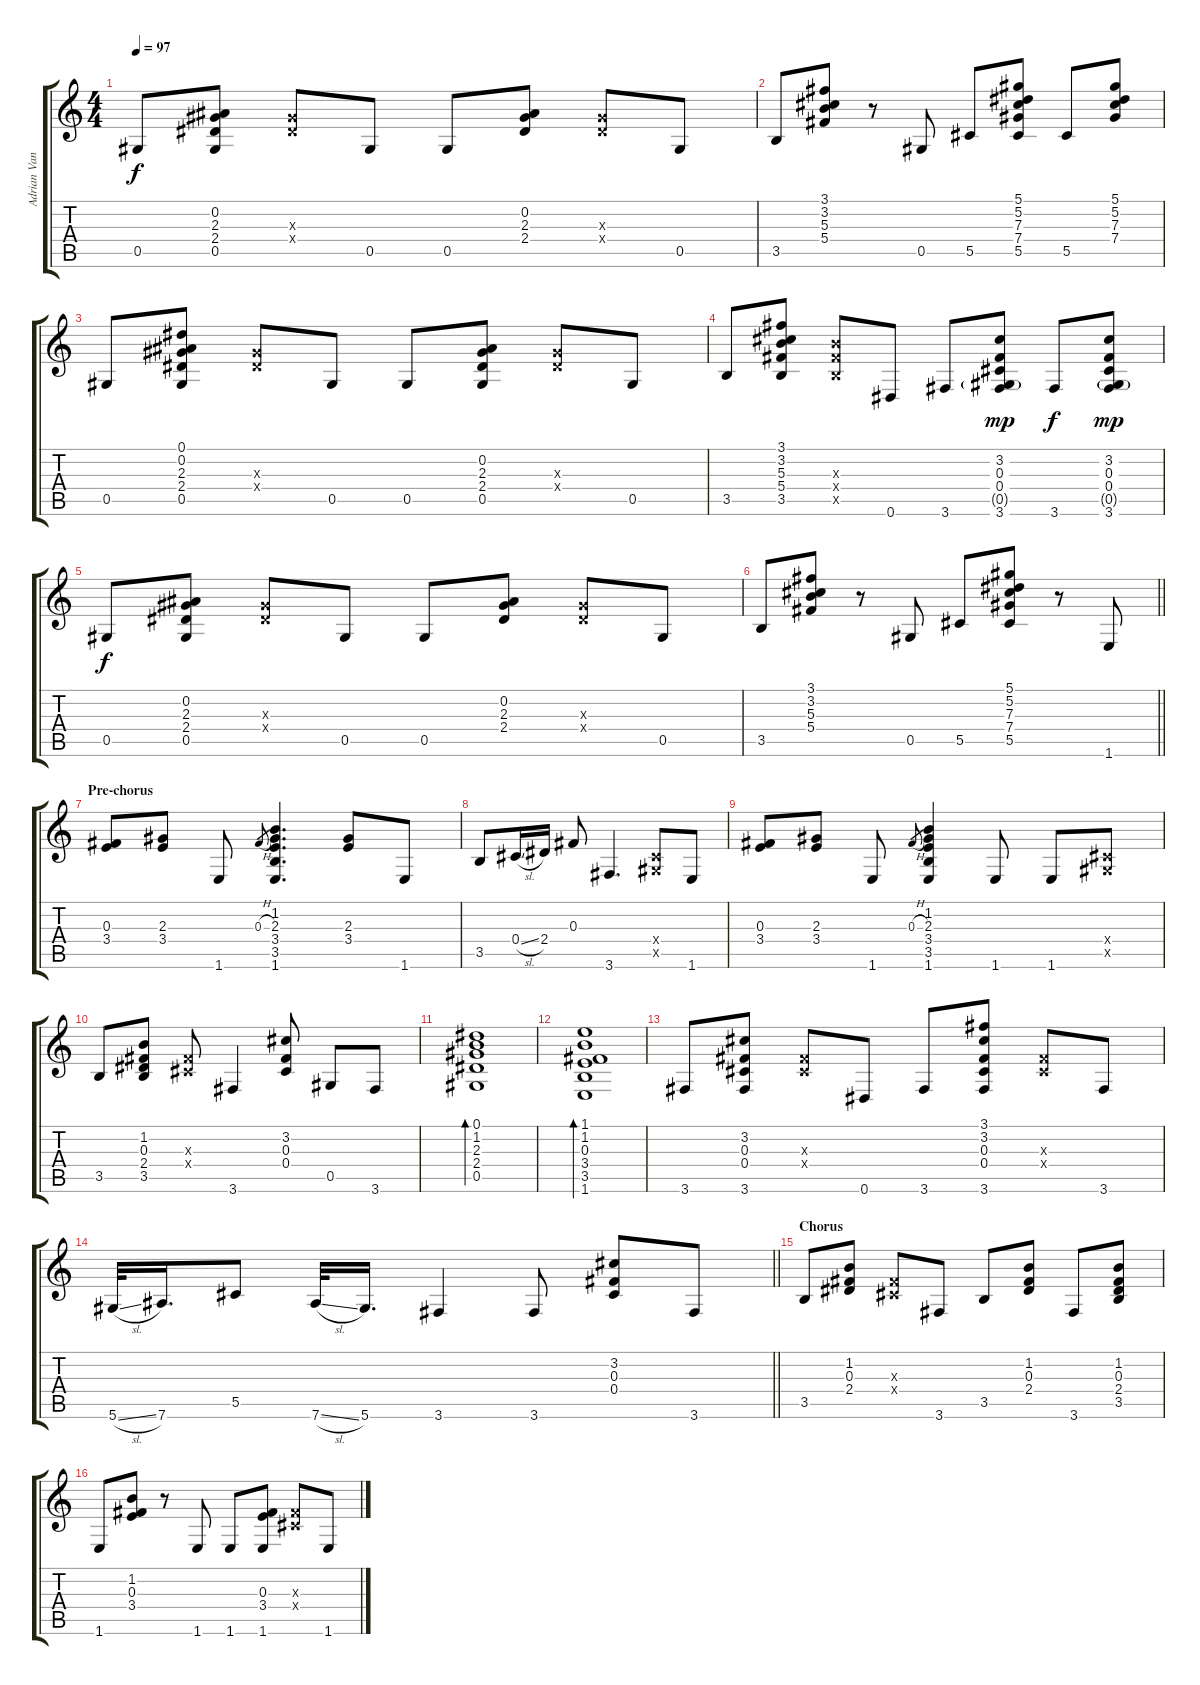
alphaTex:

\track ("Adrian Vandenberg" "Adrian Van") {instrument acousticguitarsteel}
\staff {score tabs}
\tuning (Eb4 Bb3 Gb3 Db3 Ab2 Eb2) {hide}
\ts (4 4)
\tempo 97
\clef g2
\ks c
0.5.8{dy f} (0.2 2.3 2.4 0.5).8 (2.3{x} 2.4{x}).8 0.5.8 0.5.8 (0.2 2.3 2.4).8 (2.3{x} 2.4{x}).8 0.5.8 |
3.5.8 (3.1 3.2 5.3 5.4).8 r.8 0.5.8 5.5.8 (5.1 5.2 7.3 7.4 5.5).8 5.5.8 (5.1 5.2 7.3 7.4).8 |
0.5.8 (0.1 0.2 2.3 2.4 0.5).8 (2.3{x} 2.4{x}).8 0.5.8 0.5.8 (0.2 2.3 2.4 0.5).8 (2.3{x} 2.4{x}).8 0.5.8 |
3.5.8 (3.1 3.2 5.3 5.4 3.5).8 (5.3{x} 5.4{x} 3.5{x}).8 0.6.8 3.6.8 (3.2 0.3 0.4 0.5{g} 3.6).8{dy mp} 3.6.8{dy f} (3.2 0.3 0.4 0.5{g} 3.6).8{dy mp} |
0.5.8{dy f} (0.2 2.3 2.4 0.5).8 (2.3{x} 2.4{x}).8 0.5.8 0.5.8 (0.2 2.3 2.4).8 (2.3{x} 2.4{x}).8 0.5.8 |
\barLineRight lightlight
3.5.8 (3.1 3.2 5.3 5.4).8 r.8 0.5.8 5.5.8 (5.1 5.2 7.3 7.4 5.5).8 r.8 1.6.8 |
\section ("" "Pre-chorus")
(0.3 3.4).8 (2.3 3.4).8 1.6.8 0.3{h}.8{gr} (1.2 2.3 3.4 3.5 1.6).4{d} (2.3 3.4).8 1.6.8 |
3.5.8 0.4{sl}.16 2.4.16 0.3.8 3.6.4{d} (0.4{x} 0.5{x}).8 1.6.8 |
(0.3 3.4).8 (2.3 3.4).8 1.6.8 0.3{h}.8{gr} (1.2 2.3 3.4 3.5 1.6).4 1.6.8 1.6.8 (0.4{x} 0.5{x}).8 |
3.5.8 (1.2 0.3 2.4 3.5).8 (0.3{x} 0.4{x}).8 3.6.4 (3.2 0.3 0.4).8 0.5.8 3.6.8 |
(0.1 1.2 2.3 2.4 0.5).1{bd 240} |
(1.1 1.2 0.3 3.4 3.5 1.6).1{bd 120} |
3.6.8 (3.2 0.3 0.4 3.6).8 (0.3{x} 0.4{x}).8 0.6.8 3.6.8 (3.1 3.2 0.3 0.4 3.6).8 (0.3{x} 0.4{x}).8 3.6.8 |
\barLineRight lightlight
5.6{sl}.32 7.6.16{d} 5.5.8 7.6{sl}.32 5.6.16{d} 3.6.4 3.6.8 (3.2 0.3 0.4).8 3.6.8 |
\section ("" "Chorus")
3.5.8 (1.2 0.3 2.4).8 (0.3{x} 0.4{x}).8 3.6.8 3.5.8 (1.2 0.3 2.4).8 3.6.8 (1.2 0.3 2.4 3.5).8 |
1.6.8 (1.2 0.3 3.4).8 r.8 1.6.8 1.6.8 (0.3 3.4 1.6).8 (0.3{x} 0.4{x}).8 1.6.8
